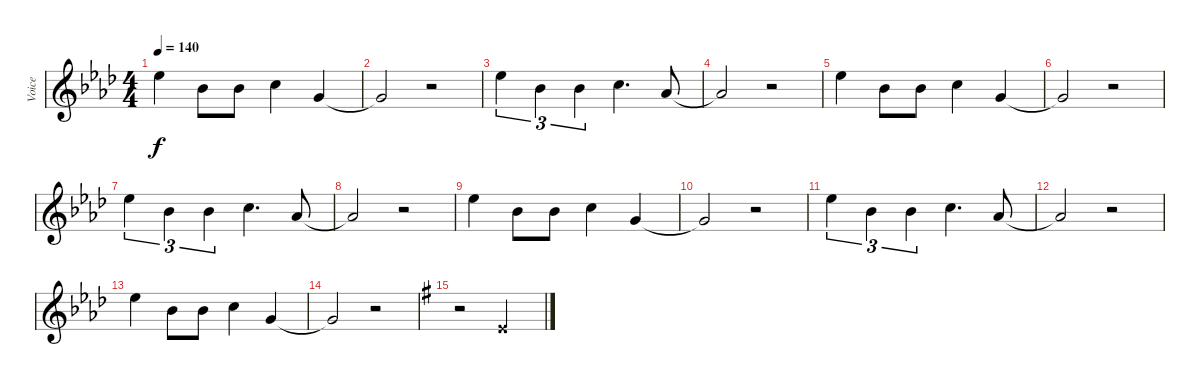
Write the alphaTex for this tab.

\track ("Voice" "Voice") {instrument lead6voice}
\staff {score}
\tuning (E4 B3 G3 D3 A2 E2) {hide}
\ts (4 4)
\tempo 140
\clef g2
\ks ab
11.1.4{dy f} 6.1.8 6.1.8 8.1.4 3.1.4 |
3.1{t}.2 r.2 |
11.1.4{tu (3 2)} 6.1.4{tu (3 2)} 6.1.4{tu (3 2)} 8.1.4{d} 4.1.8 |
4.1{t}.2 r.2 |
11.1.4 6.1.8 6.1.8 8.1.4 3.1.4 |
3.1{t}.2 r.2 |
11.1.4{tu (3 2)} 6.1.4{tu (3 2)} 6.1.4{tu (3 2)} 8.1.4{d} 4.1.8 |
4.1{t}.2 r.2 |
11.1.4 6.1.8 6.1.8 8.1.4 3.1.4 |
3.1{t}.2 r.2 |
11.1.4{tu (3 2)} 6.1.4{tu (3 2)} 6.1.4{tu (3 2)} 8.1.4{d} 4.1.8 |
4.1{t}.2 r.2 |
11.1.4 6.1.8 6.1.8 8.1.4 3.1.4 |
3.1{t}.2 r.2 |
\ks g
r.2 0.1{x}.2
